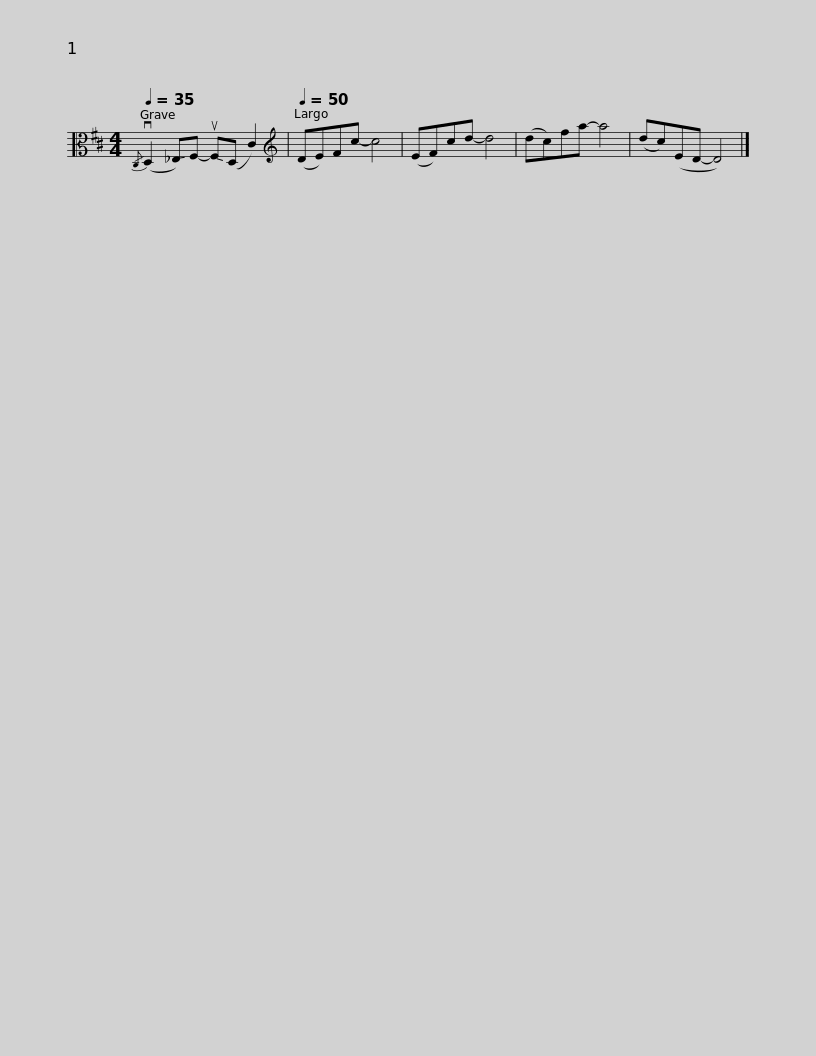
X:1
L:1/8
Q:1/4=35
M:4/4
I:linebreak $
K:D
V:1 alto
V:1
{/C,} (vD,2 !-(!_E,)!-)!F,- !-(!uF,(!-)!D, C2) |[K:treble][Q:1/4=50] (DE)Fc- c4 | (EF)cd- d4 | (dc)fa- a4 | (dc)(ED- D4) |] %5
